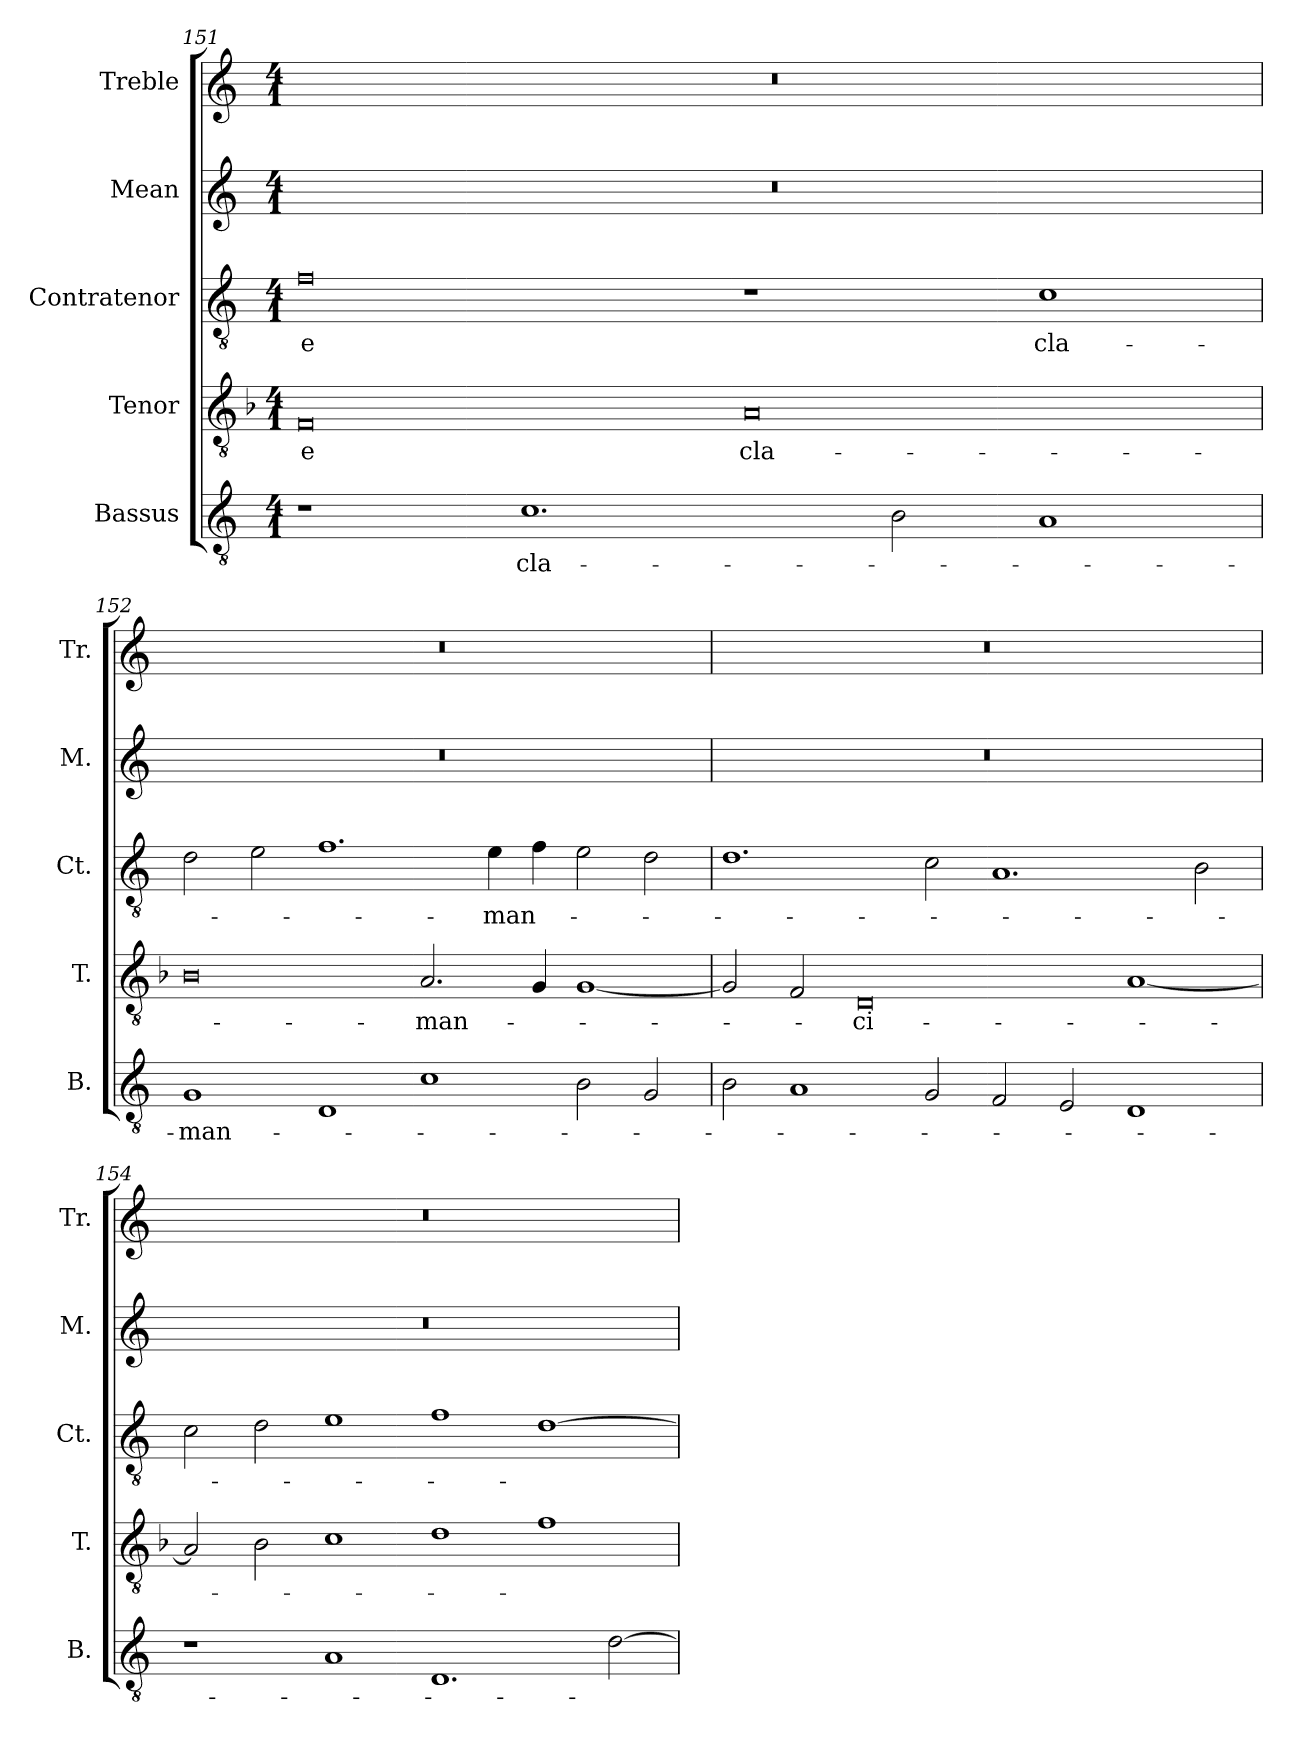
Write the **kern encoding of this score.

**kern	**text	**kern	**text	**kern	**text	**kern	**kern
*part5	*part5	*part4	*part4	*part3	*part3	*part2	*part1
*staff5	*staff5	*staff4	*staff4	*staff3	*staff3	*staff2	*staff1
*I"Bassus	*	*I"Tenor	*	*I"Contratenor	*	*I"Mean	*I"Treble
*I'B.	*	*I'T.	*	*I'Ct.	*	*I'M.	*I'Tr.
*clefGv2	*	*clefGv2	*	*clefGv2	*	*clefG2	*clefG2
*ITrd7c12	*	*ITrd7c12	*	*ITrd7c12	*	*	*
*k[]	*	*k[b-]	*	*k[]	*	*k[]	*k[]
*	*	*F:	*	*	*	*C:	*C:
*M4/1	*	*M4/1	*	*M4/1	*	*M4/1	*M4/1
=151	=151	=151	=151	=151	=151	=151	=151
!	!	!	!LO:LY:b:color=#000000	!	!	!	!
!	!	!	!	!	!LO:LY:b:color=#000000	!LO:N:vis=1	!LO:N:vis=1
1r	.	0FFi	-e	0Fi	-e	00r	00r
!	!LO:LY:b:color=#000000	!	!	!	!	!	!
1.Ci	cla-	.	.	.	.	.	.
!	!	!	!LO:LY:b:color=#000000	!	!	!	!
.	.	0AAi	cla-	1r	.	.	.
2BBi\	.	.	.	.	.	.	.
!	!	!	!	!	!LO:LY:b:color=#000000	!	!
1AAi	.	.	.	1Ci	cla-	.	.
=152`	=152`	=152`	=152`	=152`	=152`	=152`	=152`
!	!LO:LY:b:color=#000000	!	!	!	!	!LO:N:vis=1	!LO:N:vis=1
1GGi	-man-	0BB-i	.	2Di\	.	00r	00r
.	.	.	.	2Ei\	.	.	.
1DDi	.	.	.	1.Fi	.	.	.
!	!	!	!LO:LY:b:color=#000000	!	!	!	!
1Ci	.	2.AAi/	-man-	.	.	.	.
!	!	!	!	!	!LO:LY:b:color=#000000	!	!
.	.	.	.	4Ei\	-man-	.	.
.	.	4GGi/	.	4Fi\	.	.	.
2BBi\	.	[<1GGi	.	2Ei\	.	.	.
2GGi/	.	.	.	2Di\	.	.	.
!!LO:LB:g=z
=153`	=153`	=153`	=153`	=153`	=153`	=153`	=153`
!	!	!	!	!	!	!LO:N:vis=1	!LO:N:vis=1
2BBi\	.	2GGi/]	.	1.Di	.	00r	00r
1AAi	.	2FFi/	.	.	.	.	.
!	!	!	!LO:LY:b:color=#000000	!	!	!	!
.	.	0DDi	-ci-	.	.	.	.
2GGi/	.	.	.	2Ci\	.	.	.
2FFi/	.	.	.	1.AAi	.	.	.
2EEi/	.	.	.	.	.	.	.
1DDi	.	[<1AAi	.	.	.	.	.
.	.	.	.	2BBi\	.	.	.
=154`	=154`	=154`	=154`	=154`	=154`	=154`	=154`
!	!	!	!	!	!	!LO:N:vis=1	!LO:N:vis=1
1r	.	2AAi/]	.	2Ci\	.	00r	00r
.	.	2BB-i\	.	2Di\	.	.	.
1AAi	.	1Ci	.	1Ei	.	.	.
1.DDi	.	1Di	.	1Fi	.	.	.
.	.	1Fi	.	[>1Di	.	.	.
[>2Di\	.	.	.	.	.	.	.
=`	=`	=`	=`	=`	=`	=`	=`
*-	*-	*-	*-	*-	*-	*-	*-
